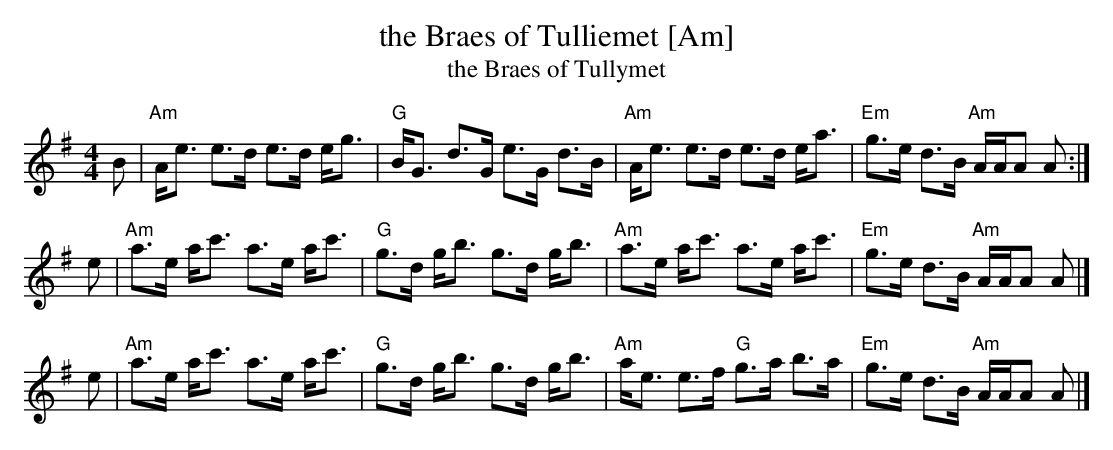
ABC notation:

X:1
T: the Braes of Tulliemet [Am]
T: the Braes of Tullymet
M: 4/4
L: 1/8
K: Ador
B \
| "Am"A<e e>d e>d e<g | "G"B<G d>G e>G d>B \
| "Am"A<e e>d e>d e<a | "Em"g>e d>B "Am"A/A/A A :|
e \
| "Am"a>e a<c' a>e a<c' | "G"g>d g<b g>d g<b \
| "Am"a>e a<c' a>e a<c' | "Em"g>e d>B "Am"A/A/A A |]
e \
| "Am"a>e a<c' a>e a<c' | "G"g>d g<b g>d g<b \
| "Am"a<e e>f "G"g>a b>a | "Em"g>e d>B "Am"A/A/A A |]
